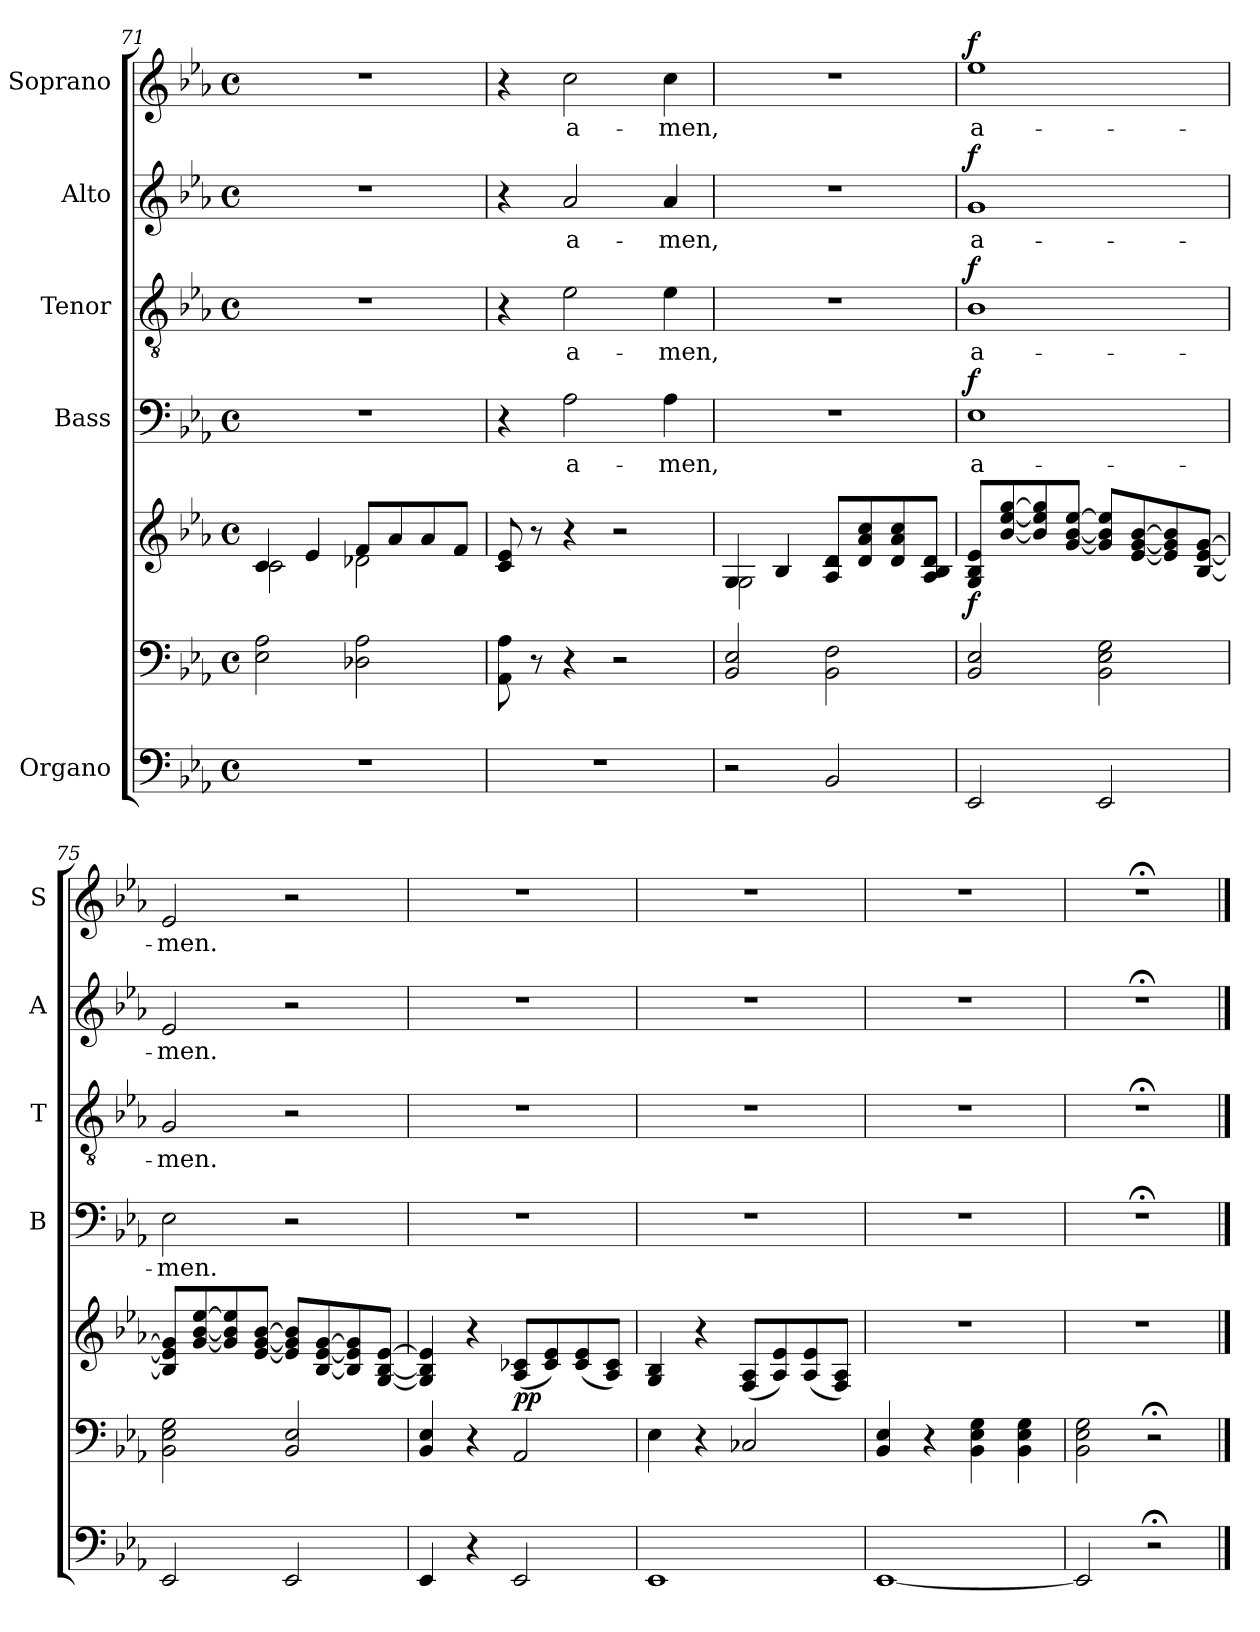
**kern	**kern	**kern	**dynam	**kern	**text	**dynam	**kern	**text	**dynam	**kern	**text	**dynam	**kern	**text	**dynam
*part5	*part5	*part5	*part5	*part4	*part4	*part4	*part3	*part3	*part3	*part2	*part2	*part2	*part1	*part1	*part1
*staff7	*staff6	*staff5	*staff5/6/7	*staff4	*staff4	*staff4	*staff3	*staff3	*staff3	*staff2	*staff2	*staff2	*staff1	*staff1	*staff1
*I"Organo	*	*	*	*I"Bass	*	*	*I"Tenor	*	*	*I"Alto	*	*	*I"Soprano	*	*
*	*	*	*	*I'B	*	*	*I'T	*	*	*I'A	*	*	*I'S	*	*
!!LO:PB:g=z
*clefF4	*clefF4	*clefG2	*	*clefF4	*	*	*clefGv2	*	*	*clefG2	*	*	*clefG2	*	*
*k[b-e-a-]	*k[b-e-a-]	*k[b-e-a-]	*	*k[b-e-a-]	*	*	*k[b-e-a-]	*	*	*k[b-e-a-]	*	*	*k[b-e-a-]	*	*
*E-:	*E-:	*E-:	*	*E-:	*	*	*E-:	*	*	*E-:	*	*	*E-:	*	*
*M4/4	*M4/4	*M4/4	*	*M4/4	*	*	*M4/4	*	*	*M4/4	*	*	*M4/4	*	*
*met(c)	*met(c)	*met(c)	*	*met(c)	*	*	*met(c)	*	*	*met(c)	*	*	*met(c)	*	*
=71	=71	=71	=71	=71	=71	=71	=71	=71	=71	=71	=71	=71	=71	=71	=71
*	*	*^	*	*	*	*	*	*	*	*	*	*	*	*	*
1r	2E-\ 2A-\	4c/	2c\	.	1r	.	.	1r	.	.	1r	.	.	1r	.	.
.	.	4e-/	.	.	.	.	.	.	.	.	.	.	.	.	.	.
.	2D-X\ 2A-\	8f/L	2d-X\	.	.	.	.	.	.	.	.	.	.	.	.	.
.	.	8a-/	.	.	.	.	.	.	.	.	.	.	.	.	.	.
.	.	8a-/	.	.	.	.	.	.	.	.	.	.	.	.	.	.
.	.	8f/J	.	.	.	.	.	.	.	.	.	.	.	.	.	.
*	*	*v	*v	*	*	*	*	*	*	*	*	*	*	*	*	*
=72	=72	=72	=72	=72	=72	=72	=72	=72	=72	=72	=72	=72	=72	=72	=72
1r	8AA-\ 8A-\	8c/ 8e-/	.	4r	.	.	4r	.	.	4r	.	.	4r	.	.
.	8r	8r	.	.	.	.	.	.	.	.	.	.	.	.	.
!	!	!	!	!	!LO:LY:b	!	!	!LO:LY:b	!	!	!LO:LY:b	!	!	!LO:LY:b	!
.	4r	4r	.	2A-\	a-	.	2e-\	a-	.	2a-/	a-	.	2cc\	a-	.
.	2r	2r	.	.	.	.	.	.	.	.	.	.	.	.	.
!	!	!	!	!	!LO:LY:b	!	!	!LO:LY:b	!	!	!LO:LY:b	!	!	!LO:LY:b	!
.	.	.	.	4A-\	-men,	.	4e-\	-men,	.	4a-/	-men,	.	4cc\	-men,	.
=73	=73	=73	=73	=73	=73	=73	=73	=73	=73	=73	=73	=73	=73	=73	=73
*	*	*^	*	*	*	*	*	*	*	*	*	*	*	*	*
2r	2BB-/ 2E-/	4G/	2G\	.	1r	.	.	1r	.	.	1r	.	.	1r	.	.
.	.	4B-/	.	.	.	.	.	.	.	.	.	.	.	.	.	.
2BB-/	2BB-\ 2F\	8A-/ 8d/L	2rc	.	.	.	.	.	.	.	.	.	.	.	.	.
.	.	8d/ 8a-/ 8cc/	.	.	.	.	.	.	.	.	.	.	.	.	.	.
.	.	8d/ 8a-/ 8cc/	.	.	.	.	.	.	.	.	.	.	.	.	.	.
.	.	8A-/ 8B-/ 8d/J	.	.	.	.	.	.	.	.	.	.	.	.	.	.
*	*	*v	*v	*	*	*	*	*	*	*	*	*	*	*	*	*
=74	=74	=74	=74	=74	=74	=74	=74	=74	=74	=74	=74	=74	=74	=74	=74
!	!	!	!LO:DY:a=2	!	!LO:LY:b	!LO:DY:a	!	!LO:LY:b	!LO:DY:a	!	!LO:LY:b	!LO:DY:a	!	!LO:LY:b	!LO:DY:a
2EE-/	2BB-/ 2E-/	8G/ 8B-/ 8e-/L	f	1E-	a-	f	1B-	a-	f	1g	a-	f	1ee-	a-	f
.	.	[8b-/ [8ee-/ [8gg/	.	.	.	.	.	.	.	.	.	.	.	.	.
.	.	8b-/] 8ee-/] 8gg/]	.	.	.	.	.	.	.	.	.	.	.	.	.
.	.	[8g/ [8b-/ [8ee-/J	.	.	.	.	.	.	.	.	.	.	.	.	.
2EE-/	2BB-\ 2E-\ 2G\	8g/] 8b-/] 8ee-/]L	.	.	.	.	.	.	.	.	.	.	.	.	.
.	.	[8e-/ [8g/ [8b-/	.	.	.	.	.	.	.	.	.	.	.	.	.
.	.	8e-/] 8g/] 8b-/]	.	.	.	.	.	.	.	.	.	.	.	.	.
.	.	[8B-/ [8e-/ [8g/J	.	.	.	.	.	.	.	.	.	.	.	.	.
=75	=75	=75	=75	=75	=75	=75	=75	=75	=75	=75	=75	=75	=75	=75	=75
!	!	!	!	!	!LO:LY:b	!	!	!LO:LY:b	!	!	!LO:LY:b	!	!	!LO:LY:b	!
2EE-/	2BB-\ 2E-\ 2G\	8B-/] 8e-/] 8g/]L	.	2E-\	-men.	.	2G/	-men.	.	2e-/	-men.	.	2e-/	-men.	.
.	.	[8g/ [8b-/ [8ee-/	.	.	.	.	.	.	.	.	.	.	.	.	.
.	.	8g/] 8b-/] 8ee-/]	.	.	.	.	.	.	.	.	.	.	.	.	.
.	.	[8e-/ [8g/ [8b-/J	.	.	.	.	.	.	.	.	.	.	.	.	.
2EE-/	2BB-/ 2E-/	8e-/] 8g/] 8b-/]L	.	2r	.	.	2r	.	.	2r	.	.	2r	.	.
.	.	[8B-/ [8e-/ [8g/	.	.	.	.	.	.	.	.	.	.	.	.	.
.	.	8B-/] 8e-/] 8g/]	.	.	.	.	.	.	.	.	.	.	.	.	.
.	.	[8G/ [8B-/ [8e-/J	.	.	.	.	.	.	.	.	.	.	.	.	.
!!LO:LB:g=z
=76	=76	=76	=76	=76	=76	=76	=76	=76	=76	=76	=76	=76	=76	=76	=76
4EE-/	4BB-/ 4E-/	4G/] 4B-/] 4e-/]	.	1r	.	.	1r	.	.	1r	.	.	1r	.	.
4r	4r	4r	.	.	.	.	.	.	.	.	.	.	.	.	.
!	!	!	!LO:DY:b	!	!	!	!	!	!	!	!	!	!	!	!
2EE-/	2AA-/	(<8A-/ 8c-X/L	pp	.	.	.	.	.	.	.	.	.	.	.	.
.	.	8c-/ 8e-/)	.	.	.	.	.	.	.	.	.	.	.	.	.
.	.	(<8c-/ 8e-/	.	.	.	.	.	.	.	.	.	.	.	.	.
.	.	8A-/ 8c-/J)	.	.	.	.	.	.	.	.	.	.	.	.	.
=77	=77	=77	=77	=77	=77	=77	=77	=77	=77	=77	=77	=77	=77	=77	=77
1EE-	4E-\	4G/ 4B-/	.	1r	.	.	1r	.	.	1r	.	.	1r	.	.
.	4r	4r	.	.	.	.	.	.	.	.	.	.	.	.	.
.	2C-X/	(<8F/ 8A-/L	.	.	.	.	.	.	.	.	.	.	.	.	.
.	.	8A-/ 8e-/)	.	.	.	.	.	.	.	.	.	.	.	.	.
.	.	(<8A-/ 8e-/	.	.	.	.	.	.	.	.	.	.	.	.	.
.	.	8F/ 8A-/J)	.	.	.	.	.	.	.	.	.	.	.	.	.
=78	=78	=78	=78	=78	=78	=78	=78	=78	=78	=78	=78	=78	=78	=78	=78
[1EE-	4BB-/ 4E-/	1r	.	1r	.	.	1r	.	.	1r	.	.	1r	.	.
.	4r	.	.	.	.	.	.	.	.	.	.	.	.	.	.
.	4BB-\ 4E-\ 4G\	.	.	.	.	.	.	.	.	.	.	.	.	.	.
.	4BB-\ 4E-\ 4G\	.	.	.	.	.	.	.	.	.	.	.	.	.	.
=79	=79	=79	=79	=79	=79	=79	=79	=79	=79	=79	=79	=79	=79	=79	=79
2EE-/]	2BB-\ 2E-\ 2G\	1r	.	1r;<	.	.	1r;<	.	.	1r;<	.	.	1r;<	.	.
2r;<	2r;<	.	.	.	.	.	.	.	.	.	.	.	.	.	.
==	==	==	==	==	==	==	==	==	==	==	==	==	==	==	==
*-	*-	*-	*-	*-	*-	*-	*-	*-	*-	*-	*-	*-	*-	*-	*-
